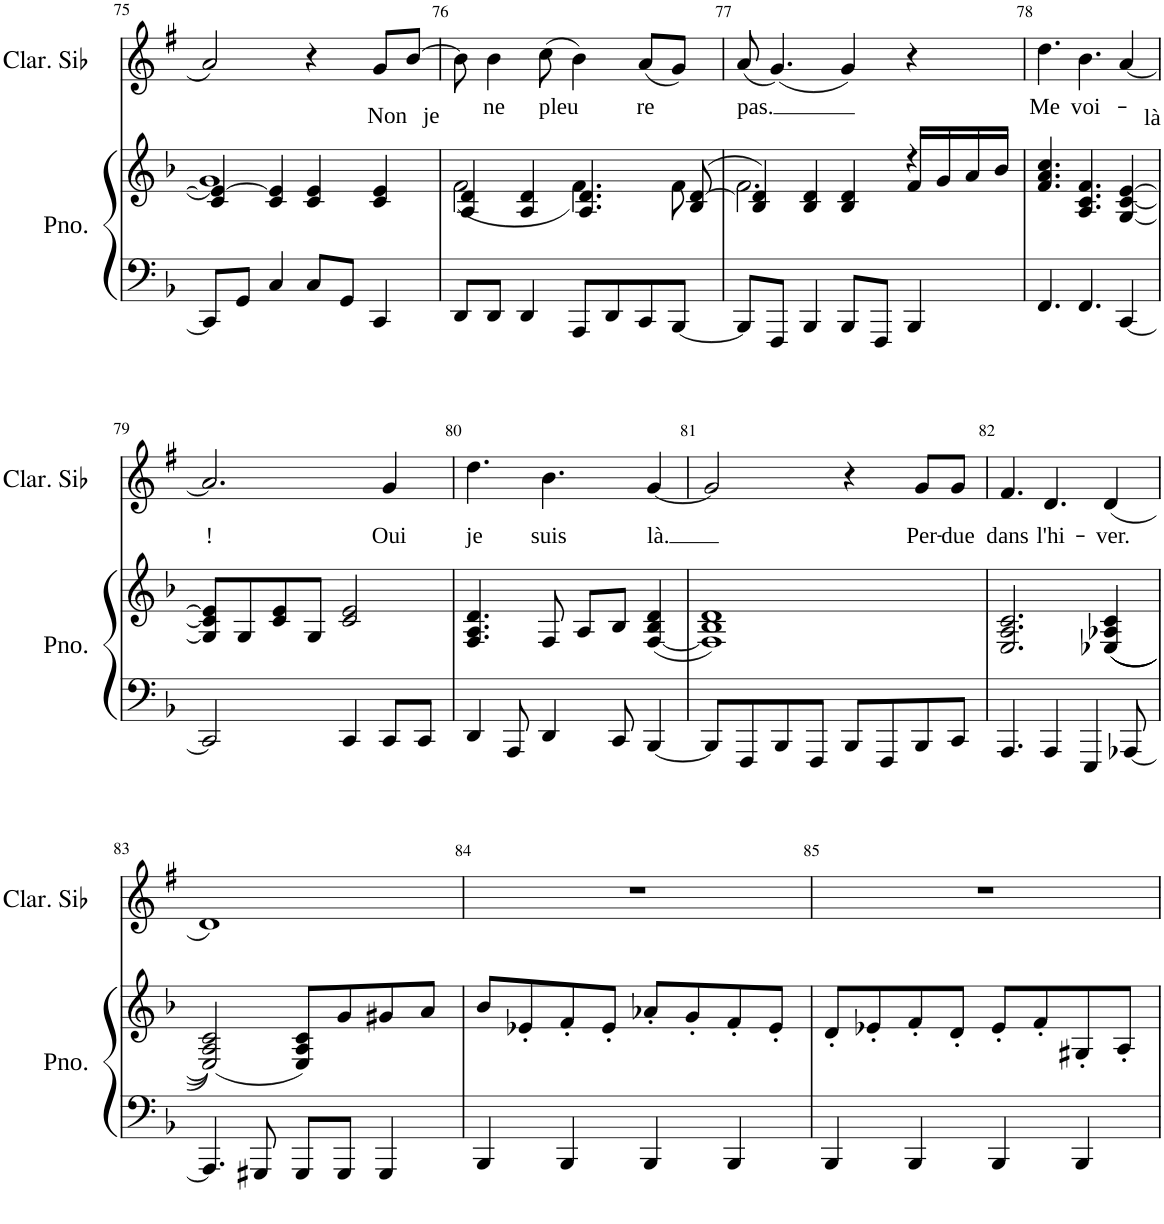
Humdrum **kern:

**kern	**kern	**kern	**text
*part2	*part2	*part1	*part1
*staff3	*staff2	*staff1	*staff1
*I"Piano	*	*I"Clarinette en Sib	*
*I'Pno.	*	*I'Clar. Sib	*
!!LO:PB:g=z
*clefF4	*clefG2	*clefG2	*
*	*	*Trd1c2	*
*k[b-]	*k[b-]	*k[f#]	*
*M4/4	*M4/4	*M4/4	*
=75	=75	=75	=75
*	*^	*	*
8CC/L]	4c/ 4e/_	1g	2a/	.
8GG/J	.	.	.	.
4C/	4c/ 4e/]	.	.	.
8C/L	4c/ 4e/	.	4r	.
8GG/J	.	.	.	.
!	!	!	!	!LO:LY:b
4CC/	4c/ 4e/	.	8g/L	Non
!	!	!	!	!LO:LY:b
.	.	.	[8b/J	je
=76	=76	=76	=76	=76
8DD/L	4A/ 4d/	(2f\	8b\]	.
!	!	!	!	!LO:LY:b
8DD/J	.	.	4b\	ne
4DD/	4A/ 4d/	.	.	.
!	!	!	!	!LO:LY:b
.	.	.	(8cc\	pleu-
8AAA/L	4.A/ 4.d/	4.f\)	4b\)	.
8DD/	.	.	.	.
!	!	!	!	!LO:LY:b
8CC/	.	.	(8a/L	-re
[8BBB-/J	(8B-/ [8d/	8f\	8g/J)	.
=77	=77	=77	=77	=77
!	!	!	!	!LO:LY:b
8BBB-/L]	4B-/ 4d/])	2.f\	(8a/	pas.
8FFF/J	.	.	(4.g/)	.
4BBB-/	4B-/ 4d/	.	.	.
8BBB-/L	4B-/ 4d/	.	4g/)	.
8FFF/J	.	.	.	.
4BBB-/	4r	16f/LL	4r	.
.	.	16g/	.	.
.	.	16a/	.	.
.	.	16b-/JJ	.	.
=78	=78	=78	=78	=78
!	!	!	!	!LO:LY:b
*	*v	*v	*	*
4.FF/	4.f/ 4.a/ 4.cc/	4.dd\	Me
!	!	!	!LO:LY:b
4.FF/	4.A/ 4.c/ 4.f/	4.b\	voi-
!	!	!	!LO:LY:b
[4CC/	[4G/ [4c/ [4e/	[4a/	-là
!!LO:LB:g=z
=79	=79	=79	=79
!	!	!	!LO:LY:b
2CC/]	8G/] 8c/] 8e/]L	2.a/]	\!
.	8G/	.	.
.	8c/ 8e/	.	.
.	8G/J	.	.
4CC/	2c/ 2e/	.	.
!	!	!	!LO:LY:b
8CC/L	.	4g/	Oui
8CC/J	.	.	.
=80	=80	=80	=80
!	!	!	!LO:LY:b
4DD/	4.F/ 4.A/ 4.d/	4.dd\	je
8AAA/	.	.	.
!	!	!	!LO:LY:b
4DD/	8F/	4.b\	suis
.	8A/L	.	.
8CC/	8B-/J	.	.
!	!	!	!LO:LY:b
[4BBB-/	([4F/ 4B-/ 4d/	[4g/	là.
=81	=81	=81	=81
8BBB-/L]	1F] 1B- 1d)	2g/]	.
8FFF/	.	.	.
8BBB-/	.	.	.
8FFF/J	.	.	.
8BBB-/L	.	4r	.
8FFF/	.	.	.
!	!	!	!LO:LY:b
8BBB-/	.	8g/L	Per-
!	!	!	!LO:LY:b
8CC/J	.	8g/J	-due
=82	=82	=82	=82
!	!	!	!LO:LY:b
4.AAA/	2.E/ 2.A/ 2.c/	4.f#/	dans
!	!	!	!LO:LY:b
4AAA/	.	4.d/	l'hi-
4EEE/	.	.	.
!	!	!	!LO:LY:b
.	(((4E-X/ 4A-X/ 4c/	(4d/	-ver.
[8AAA-X/	.	.	.
!!LO:LB:g=z
=83	=83	=83	=83
4.AAA-/]	(2E/ 2A/ 2c/)))	1d)	.
8GGG#X/	.	.	.
8GGG#/L	8E/ 8A/ 8c/L)	.	.
8GGG#/J	8g/	.	.
4GGG#/	8g#X/	.	.
.	8a/J	.	.
=84	=84	=84	=84
4BBB-/	8b-/L	1r	.
.	8e-X'/	.	.
4BBB-/	8f'/	.	.
.	8e-'/J	.	.
4BBB-/	8a-X'/L	.	.
.	8g'/	.	.
4BBB-/	8f'/	.	.
.	8e-'/J	.	.
=85	=85	=85	=85
4BBB-/	8d'/L	1r	.
.	8e-X'/	.	.
4BBB-/	8f'/	.	.
.	8d'/J	.	.
4BBB-/	8e-'/L	.	.
.	8f'/	.	.
4BBB-/	8G#X'/	.	.
.	8A'/J	.	.
=	=	=	=
*-	*-	*-	*-
